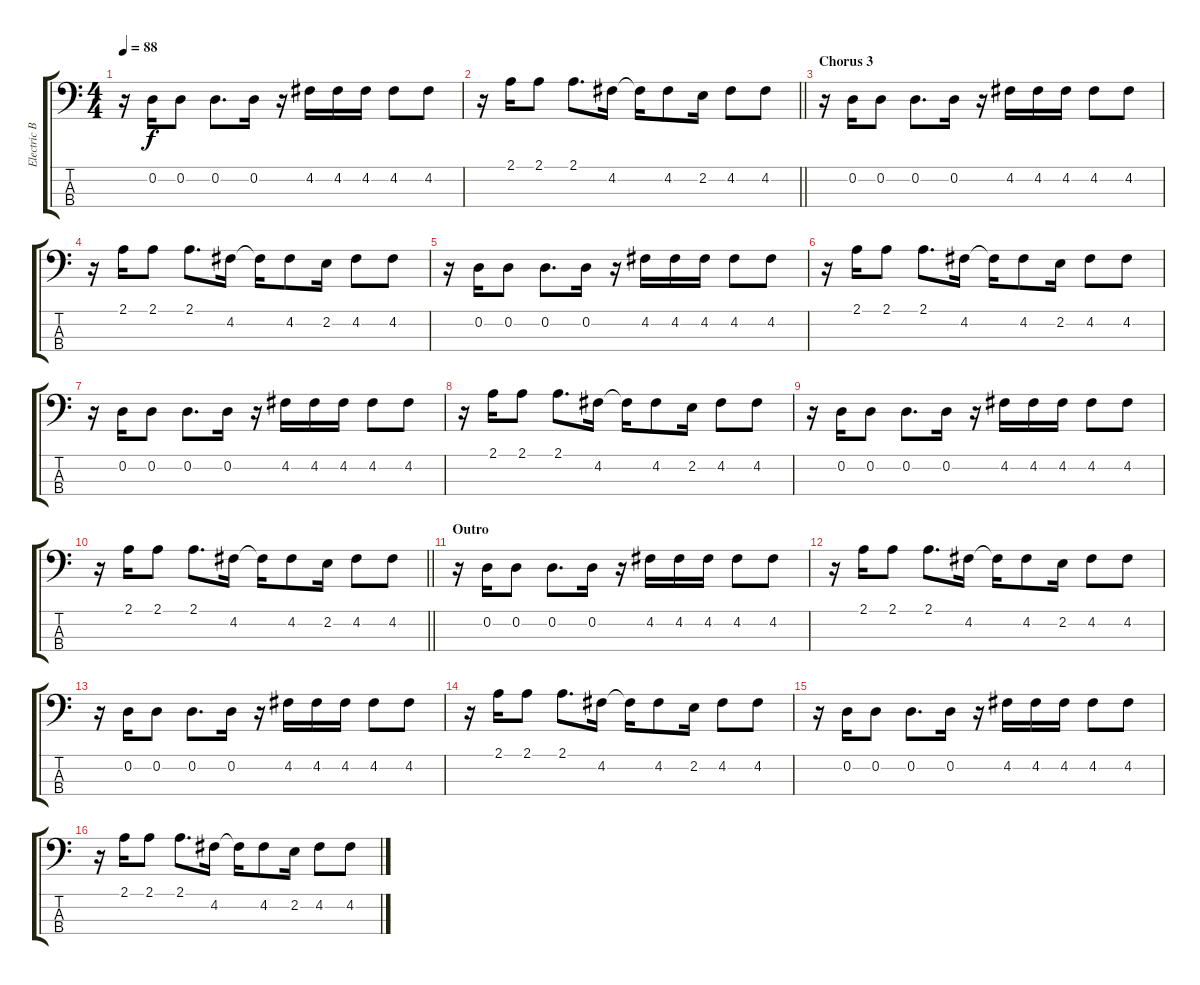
\track ("Electric Bass Guitar" "Electric B") {instrument electricbasspick}
\staff {score tabs}
\tuning (G2 D2 A1 E1) {hide}
\ts (4 4)
\tempo 88
\clef f4
\ks c
r.16{dy f} 0.2.16 0.2.8 0.2.8{d} 0.2.16 r.16 4.2.16 4.2.16 4.2.16 4.2.8 4.2.8 |
\barLineRight lightlight
r.16 2.1.16 2.1.8 2.1.8{d} 4.2.16 4.2{t}.16 4.2.8 2.2.16 4.2.8 4.2.8 |
\section ("" "Chorus 3")
r.16 0.2.16 0.2.8 0.2.8{d} 0.2.16 r.16 4.2.16 4.2.16 4.2.16 4.2.8 4.2.8 |
r.16 2.1.16 2.1.8 2.1.8{d} 4.2.16 4.2{t}.16 4.2.8 2.2.16 4.2.8 4.2.8 |
r.16 0.2.16 0.2.8 0.2.8{d} 0.2.16 r.16 4.2.16 4.2.16 4.2.16 4.2.8 4.2.8 |
r.16 2.1.16 2.1.8 2.1.8{d} 4.2.16 4.2{t}.16 4.2.8 2.2.16 4.2.8 4.2.8 |
r.16 0.2.16 0.2.8 0.2.8{d} 0.2.16 r.16 4.2.16 4.2.16 4.2.16 4.2.8 4.2.8 |
r.16 2.1.16 2.1.8 2.1.8{d} 4.2.16 4.2{t}.16 4.2.8 2.2.16 4.2.8 4.2.8 |
r.16 0.2.16 0.2.8 0.2.8{d} 0.2.16 r.16 4.2.16 4.2.16 4.2.16 4.2.8 4.2.8 |
\barLineRight lightlight
r.16 2.1.16 2.1.8 2.1.8{d} 4.2.16 4.2{t}.16 4.2.8 2.2.16 4.2.8 4.2.8 |
\section ("" "Outro")
r.16 0.2.16 0.2.8 0.2.8{d} 0.2.16 r.16 4.2.16 4.2.16 4.2.16 4.2.8 4.2.8 |
r.16 2.1.16 2.1.8 2.1.8{d} 4.2.16 4.2{t}.16 4.2.8 2.2.16 4.2.8 4.2.8 |
r.16 0.2.16 0.2.8 0.2.8{d} 0.2.16 r.16 4.2.16 4.2.16 4.2.16 4.2.8 4.2.8 |
r.16 2.1.16 2.1.8 2.1.8{d} 4.2.16 4.2{t}.16 4.2.8 2.2.16 4.2.8 4.2.8 |
r.16 0.2.16 0.2.8 0.2.8{d} 0.2.16 r.16 4.2.16 4.2.16 4.2.16 4.2.8 4.2.8 |
r.16 2.1.16 2.1.8 2.1.8{d} 4.2.16 4.2{t}.16 4.2.8 2.2.16 4.2.8 4.2.8
